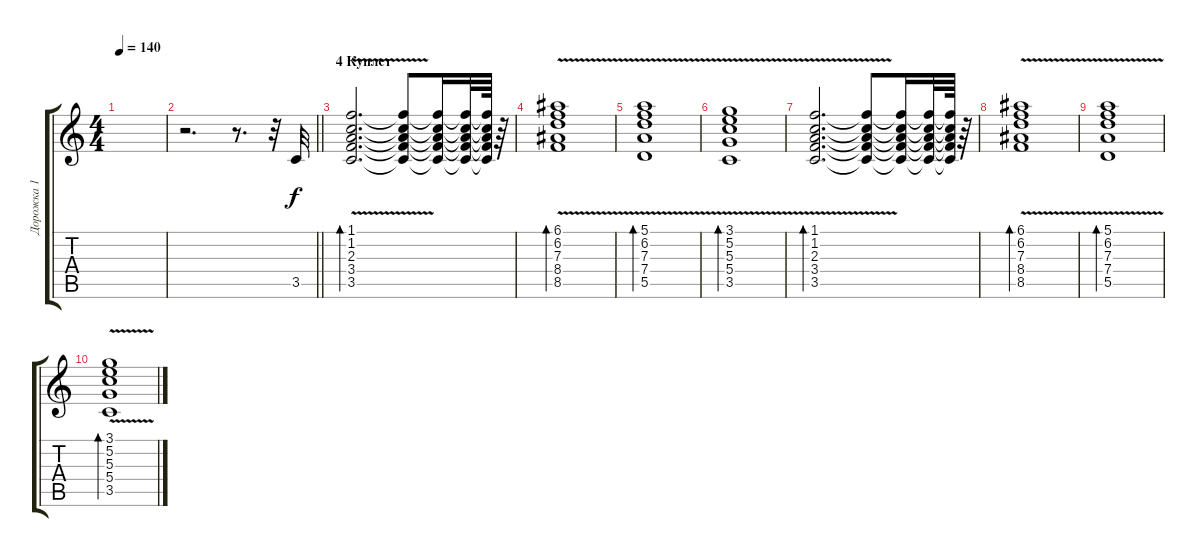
\track ("Дорожка 1" "Дорожка 1") {instrument acousticguitarsteel}
\staff {score tabs}
\tuning (E4 B3 G3 D3 A2 E2) {hide}
\ts (4 4)
\tempo 140
\clef g2
\ks c
|
\barLineRight lightlight
r.2{d} r.8{d} r.32 3.5.32{volume 8 instrument electricguitarjazz} |
\section ("" "4 Куплет")
(1.1 1.2{v} 2.3{v} 3.4 3.5).2{d bd 240} (1.1{t} 1.2{t} 2.3{t} 3.4{t} 3.5{t}).8 (1.1{t} 1.2{t} 2.3{t} 3.4{t} 3.5{t}).16 (1.1{t} 1.2{t} 2.3{t} 3.4{t} 3.5{t}).32 (1.1{t} 1.2{t} 2.3{t} 3.4{t} 3.5{t}).64 r.64 |
(6.1 6.2 7.3 8.4{v} 8.5).1{bd 240} |
(5.1 6.2 7.3 7.4 5.5{v}).1{bd 240} |
(3.1{v} 5.2 5.3 5.4 3.5).1{bd 240} |
(1.1 1.2{v} 2.3{v} 3.4 3.5).2{d bd 240 volume 6} (1.1{t} 1.2{t} 2.3{t} 3.4{t} 3.5{t}).8 (1.1{t} 1.2{t} 2.3{t} 3.4{t} 3.5{t}).16 (1.1{t} 1.2{t} 2.3{t} 3.4{t} 3.5{t}).32 (1.1{t} 1.2{t} 2.3{t} 3.4{t} 3.5{t}).64 r.64 |
(6.1 6.2 7.3 8.4{v} 8.5).1{bd 240} |
(5.1 6.2 7.3 7.4 5.5{v}).1{bd 240} |
(3.1{v} 5.2 5.3 5.4 3.5).1{bd 240}
